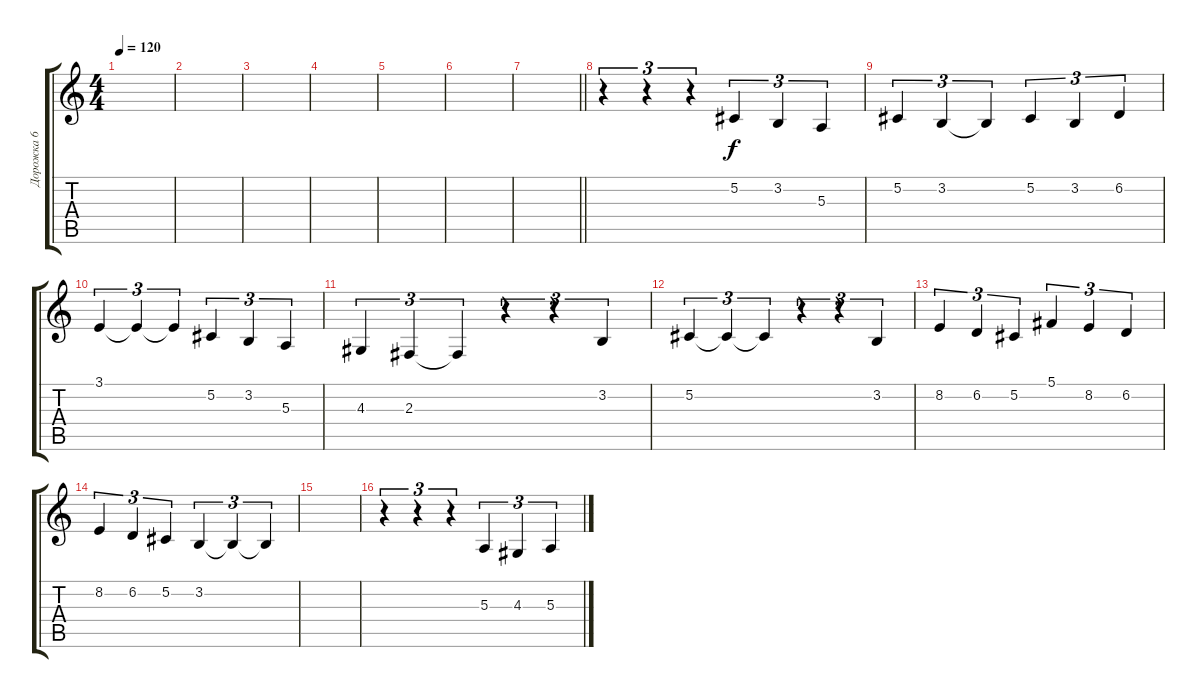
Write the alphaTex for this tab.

\track ("Дорожка 6" "Дорожка 6") {instrument choiraahs}
\staff {score tabs}
\tuning (Db4 Ab3 E3 B2 Gb2 B1) {hide}
\ts (4 4)
\tempo 120
\clef g2
\ks c
|
|
|
|
|
|
\barLineRight lightlight
|
\section ("" " ")
r.4{tu (3 2)} r.4{tu (3 2)} r.4{tu (3 2)} 5.2.4{tu (3 2)} 3.2.4{tu (3 2)} 5.3.4{tu (3 2)} |
5.2.4{tu (3 2)} 3.2.4{tu (3 2)} 3.2{t}.4{tu (3 2)} 5.2.4{tu (3 2)} 3.2.4{tu (3 2)} 6.2.4{tu (3 2)} |
3.1.4{tu (3 2)} 3.1{t}.4{tu (3 2)} 3.1{t}.4{tu (3 2)} 5.2.4{tu (3 2)} 3.2.4{tu (3 2)} 5.3.4{tu (3 2)} |
4.3.4{tu (3 2)} 2.3.4{tu (3 2)} 2.3{t}.4{tu (3 2)} r.4{tu (3 2)} r.4{tu (3 2)} 3.2.4{tu (3 2)} |
5.2.4{tu (3 2)} 5.2{t}.4{tu (3 2)} 5.2{t}.4{tu (3 2)} r.4{tu (3 2)} r.4{tu (3 2)} 3.2.4{tu (3 2)} |
8.2.4{tu (3 2)} 6.2.4{tu (3 2)} 5.2.4{tu (3 2)} 5.1.4{tu (3 2)} 8.2.4{tu (3 2)} 6.2.4{tu (3 2)} |
8.2.4{tu (3 2)} 6.2.4{tu (3 2)} 5.2.4{tu (3 2)} 3.2.4{tu (3 2)} 3.2{t}.4{tu (3 2)} 3.2{t}.4{tu (3 2)} |
|
r.4{tu (3 2)} r.4{tu (3 2)} r.4{tu (3 2)} 5.3.4{tu (3 2)} 4.3.4{tu (3 2)} 5.3.4{tu (3 2)}
